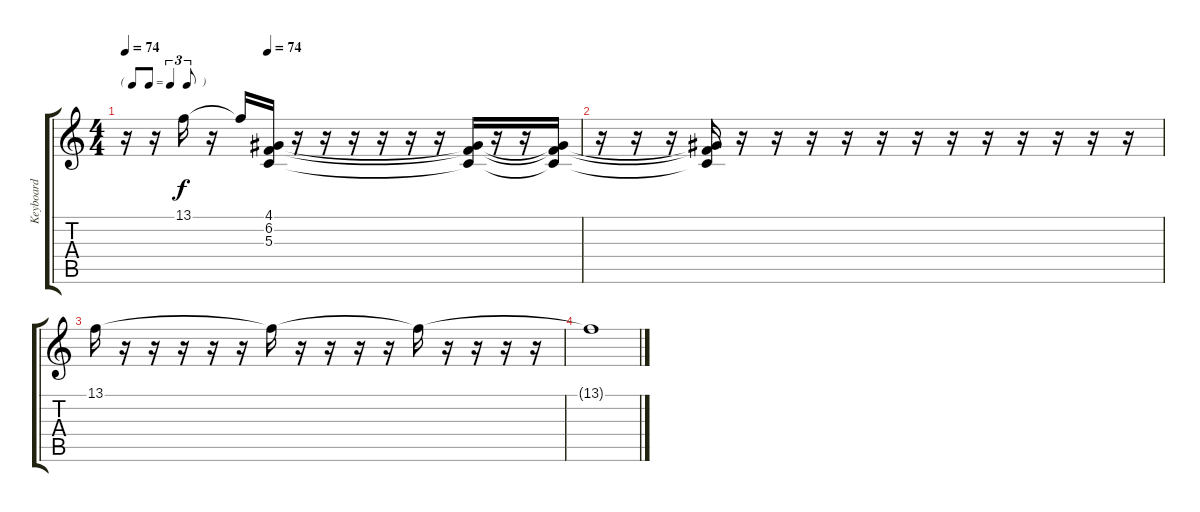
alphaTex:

\track ("Keyboard" "Keyboard") {instrument choiraahs}
\staff {score tabs}
\tuning (E4 B3 G3 D3 A2 E2) {hide}
\ts (4 4)
\tf triplet8th
\tempo 74
\tempo (74 0.3125)
\clef g2
\ks c
r.16{dy f} r.16 13.1{t}.16 r.16 13.1{t}.16 (4.1 6.2 5.3).16{volume 6} r.16{volume 6} r.16 r.16 r.16 r.16 r.16 (4.1{t} 6.2{t} 5.3{t}).16{volume 8} r.16 r.16 (4.1{t} 6.2{t} 5.3{t}).16{volume 9} |
r.16 r.16 r.16 (4.1{t} 6.2{t} 5.3{t}).16{volume 7} r.16 r.16 r.16 r.16 r.16 r.16 r.16 r.16 r.16 r.16 r.16 r.16 |
13.1.16 r.16 r.16 r.16 r.16 r.16 13.1{t}.16{volume 6} r.16 r.16 r.16 r.16 13.1{t}.16{volume 5} r.16 r.16 r.16 r.16 |
13.1{t}.1{volume 5}
